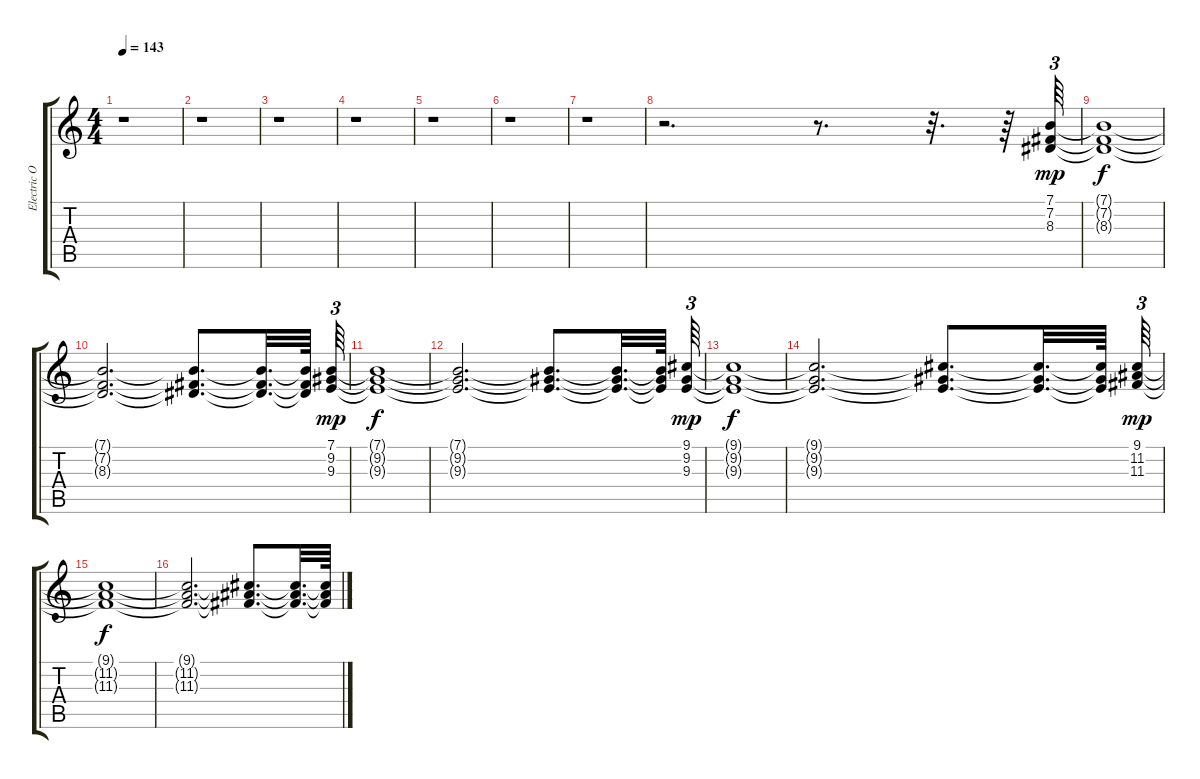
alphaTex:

\track ("Electric Organ      " "Electric O") {instrument rockorgan}
\staff {score tabs}
\tuning (E4 B3 G3 D3 A2 E2) {hide}
\ts (4 4)
\tempo 143
\clef g2
\ks c
r.1{dy f} |
r.1 |
r.1 |
r.1 |
r.1 |
r.1 |
r.1 |
r.2{d} r.8{d} r.32{d} r.64 (7.1 7.2 8.3).64{tu (3 2) dy mp} |
(7.1{t} 7.2{t} 8.3{t}).1{dy f} |
(7.1{t} 7.2{t} 8.3{t}).2{d} (7.1{t} 7.2{t} 8.3{t}).8{d} (7.1{t} 7.2{t} 8.3{t}).32{d} (7.1{t} 7.2{t} 8.3{t}).64 (7.1 9.2 9.3).64{tu (3 2) dy mp} |
(7.1{t} 9.2{t} 9.3{t}).1{dy f} |
(7.1{t} 9.2{t} 9.3{t}).2{d} (7.1{t} 9.2{t} 9.3{t}).8{d} (7.1{t} 9.2{t} 9.3{t}).32{d} (7.1{t} 9.2{t} 9.3{t}).64 (9.1 9.2 9.3).64{tu (3 2) dy mp} |
(9.1{t} 9.2{t} 9.3{t}).1{dy f} |
(9.1{t} 9.2{t} 9.3{t}).2{d} (9.1{t} 9.2{t} 9.3{t}).8{d} (9.1{t} 9.2{t} 9.3{t}).32{d} (9.1{t} 9.2{t} 9.3{t}).64 (9.1 11.2 11.3).64{tu (3 2) dy mp} |
(9.1{t} 11.2{t} 11.3{t}).1{dy f} |
(9.1{t} 11.2{t} 11.3{t}).2{d} (9.1{t} 11.2{t} 11.3{t}).8{d} (9.1{t} 11.2{t} 11.3{t}).32{d} (9.1{t} 11.2{t} 11.3{t}).64
